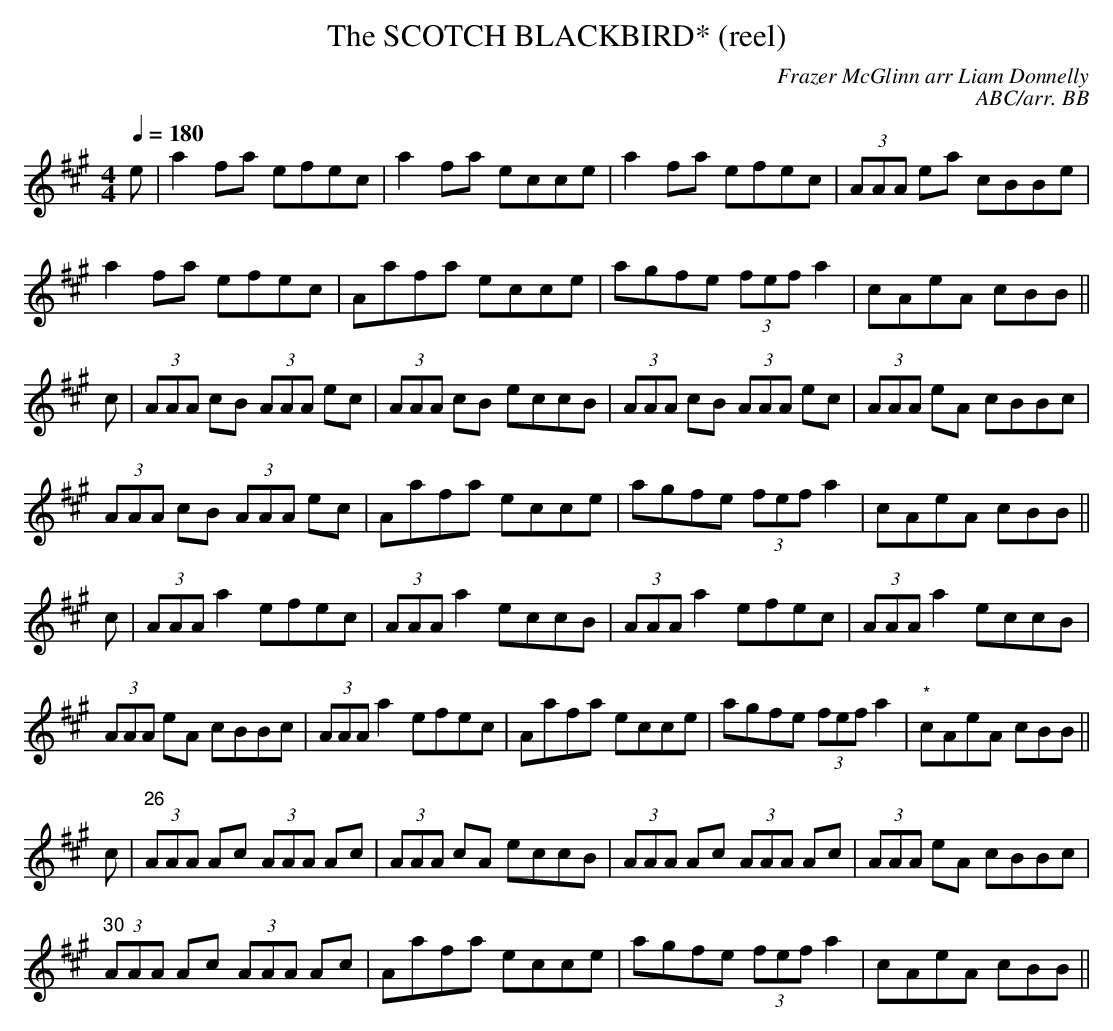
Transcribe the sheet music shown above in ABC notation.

X:1
T:SCOTCH BLACKBIRD* (reel), The
C:Frazer McGlinn arr Liam Donnelly
C:ABC/arr. BB
to substitute /A2/ for /(3AAA/ at least partof the time!
end of line 6. I couldn\'92t figure out what else to do with it
so I left it there.
Q:1/4=180
L:1/8
M:4/4
K:A
e|a2fa efec|a2fa ecce|a2fa efec|(3AAA ea cBBe|
a2fa efec|Aafa ecce|agfe (3fef a2|cAeA cBB||
c|(3AAA cB (3AAA ec|(3AAA cB eccB|(3AAA cB (3AAA ec|(3AAA eA cBBc|
(3AAA cB (3AAA ec|Aafa ecce|agfe (3fef a2|cAeA cBB||
c|(3AAA a2 efec|(3AAA a2 eccB|(3AAA a2 efec|(3AAA a2 eccB|
(3AAA eA cBBc|(3AAA a2 efec|Aafa ecce|agfe (3fef a2|"*"cAeA cBB||
c|"26"(3AAA Ac (3AAA Ac|(3AAA cA eccB|(3AAA Ac (3AAA Ac|(3AAA eA cBBc|
"30"(3AAA Ac (3AAA Ac|Aafa ecce|agfe (3fef a2|cAeA cBB||
